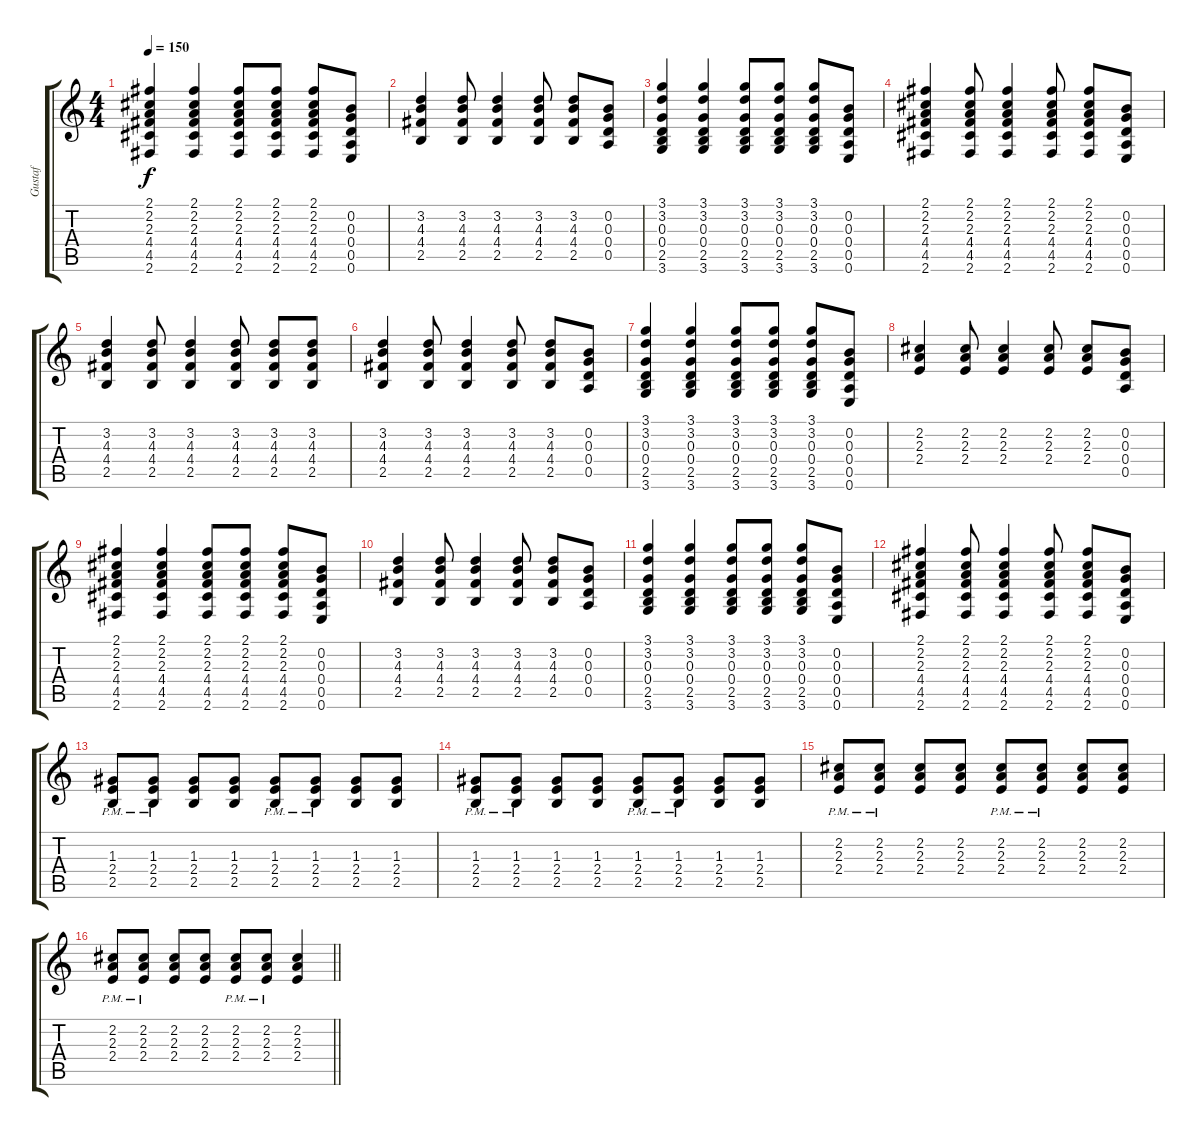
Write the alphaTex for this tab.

\track ("Gustaf" "Gustaf") {instrument distortionguitar}
\staff {score tabs}
\tuning (E4 B3 G3 D3 A2 E2) {hide}
\ts (4 4)
\tempo 150
\clef g2
\ks c
(2.1 2.2 2.3 4.4 4.5 2.6).4{dy f} (2.1 2.2 2.3 4.4 4.5 2.6).4 (2.1 2.2 2.3 4.4 4.5 2.6).8 (2.1 2.2 2.3 4.4 4.5 2.6).8 (2.1 2.2 2.3 4.4 4.5 2.6).8 (0.2 0.3 0.4 0.5 0.6).8 |
(3.2 4.3 4.4 2.5).4 (3.2 4.3 4.4 2.5).8 (3.2 4.3 4.4 2.5).4 (3.2 4.3 4.4 2.5).8 (3.2 4.3 4.4 2.5).8 (0.2 0.3 0.4 0.5).8 |
(3.1 3.2 0.3 0.4 2.5 3.6).4 (3.1 3.2 0.3 0.4 2.5 3.6).4 (3.1 3.2 0.3 0.4 2.5 3.6).8 (3.1 3.2 0.3 0.4 2.5 3.6).8 (3.1 3.2 0.3 0.4 2.5 3.6).8 (0.2 0.3 0.4 0.5 0.6).8 |
(2.1 2.2 2.3 4.4 4.5 2.6).4 (2.1 2.2 2.3 4.4 4.5 2.6).8 (2.1 2.2 2.3 4.4 4.5 2.6).4 (2.1 2.2 2.3 4.4 4.5 2.6).8 (2.1 2.2 2.3 4.4 4.5 2.6).8 (0.2 0.3 0.4 0.5 0.6).8 |
(3.2 4.3 4.4 2.5).4 (3.2 4.3 4.4 2.5).8 (3.2 4.3 4.4 2.5).4 (3.2 4.3 4.4 2.5).8 (3.2 4.3 4.4 2.5).8 (3.2 4.3 4.4 2.5).8 |
(3.2 4.3 4.4 2.5).4 (3.2 4.3 4.4 2.5).8 (3.2 4.3 4.4 2.5).4 (3.2 4.3 4.4 2.5).8 (3.2 4.3 4.4 2.5).8 (0.2 0.3 0.4 0.5).8 |
(3.1 3.2 0.3 0.4 2.5 3.6).4 (3.1 3.2 0.3 0.4 2.5 3.6).4 (3.1 3.2 0.3 0.4 2.5 3.6).8 (3.1 3.2 0.3 0.4 2.5 3.6).8 (3.1 3.2 0.3 0.4 2.5 3.6).8 (0.2 0.3 0.4 0.5 0.6).8 |
(2.2 2.3 2.4).4 (2.2 2.3 2.4).8 (2.2 2.3 2.4).4 (2.2 2.3 2.4).8 (2.2 2.3 2.4).8 (0.2 0.3 0.4 0.5).8 |
(2.1 2.2 2.3 4.4 4.5 2.6).4 (2.1 2.2 2.3 4.4 4.5 2.6).4 (2.1 2.2 2.3 4.4 4.5 2.6).8 (2.1 2.2 2.3 4.4 4.5 2.6).8 (2.1 2.2 2.3 4.4 4.5 2.6).8 (0.2 0.3 0.4 0.5 0.6).8 |
(3.2 4.3 4.4 2.5).4 (3.2 4.3 4.4 2.5).8 (3.2 4.3 4.4 2.5).4 (3.2 4.3 4.4 2.5).8 (3.2 4.3 4.4 2.5).8 (0.2 0.3 0.4 0.5).8 |
(3.1 3.2 0.3 0.4 2.5 3.6).4 (3.1 3.2 0.3 0.4 2.5 3.6).4 (3.1 3.2 0.3 0.4 2.5 3.6).8 (3.1 3.2 0.3 0.4 2.5 3.6).8 (3.1 3.2 0.3 0.4 2.5 3.6).8 (0.2 0.3 0.4 0.5 0.6).8 |
(2.1 2.2 2.3 4.4 4.5 2.6).4 (2.1 2.2 2.3 4.4 4.5 2.6).8 (2.1 2.2 2.3 4.4 4.5 2.6).4 (2.1 2.2 2.3 4.4 4.5 2.6).8 (2.1 2.2 2.3 4.4 4.5 2.6).8 (0.2 0.3 0.4 0.5 0.6).8 |
(1.3{pm} 2.4{pm} 2.5{pm}).8 (1.3{pm} 2.4{pm} 2.5{pm}).8 (1.3 2.4 2.5).8 (1.3 2.4 2.5).8 (1.3{pm} 2.4{pm} 2.5{pm}).8 (1.3{pm} 2.4{pm} 2.5{pm}).8 (1.3 2.4 2.5).8 (1.3 2.4 2.5).8 |
(1.3{pm} 2.4{pm} 2.5{pm}).8 (1.3{pm} 2.4{pm} 2.5{pm}).8 (1.3 2.4 2.5).8 (1.3 2.4 2.5).8 (1.3{pm} 2.4{pm} 2.5{pm}).8 (1.3{pm} 2.4{pm} 2.5{pm}).8 (1.3 2.4 2.5).8 (1.3 2.4 2.5).8 |
(2.2{pm} 2.3{pm} 2.4{pm}).8 (2.2{pm} 2.3{pm} 2.4{pm}).8 (2.2 2.3 2.4).8 (2.2 2.3 2.4).8 (2.2{pm} 2.3{pm} 2.4{pm}).8 (2.2{pm} 2.3{pm} 2.4{pm}).8 (2.2 2.3 2.4).8 (2.2 2.3 2.4).8 |
\barLineRight lightlight
(2.2{pm} 2.3{pm} 2.4{pm}).8 (2.2{pm} 2.3{pm} 2.4{pm}).8 (2.2 2.3 2.4).8 (2.2 2.3 2.4).8 (2.2{pm} 2.3{pm} 2.4{pm}).8 (2.2{pm} 2.3{pm} 2.4{pm}).8 (2.2 2.3 2.4).4
